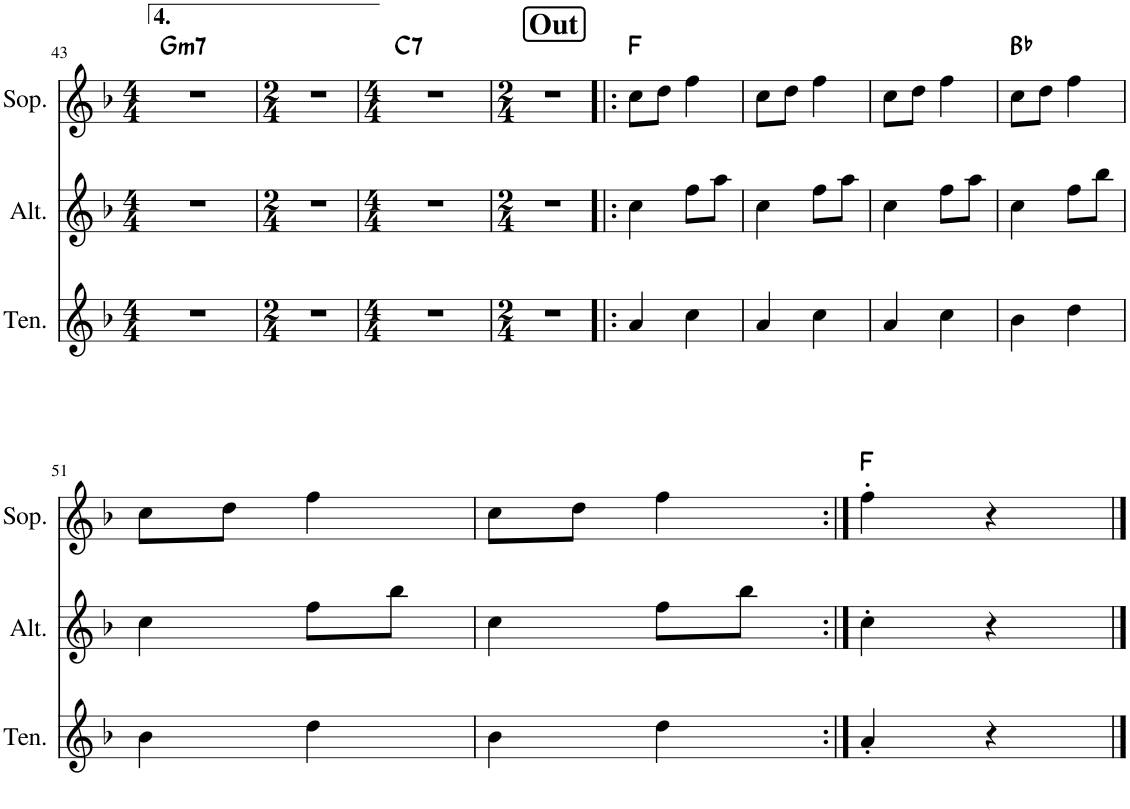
**kern	**kern	**kern	**harte
*part3	*part2	*part1	*part1
*staff3	*staff2	*staff1	*
*I"Tenor	*I"Alt	*I"Sopran	*
*I'Ten.	*I'Alt.	*I'Sop.	*
!!LO:PB:g=z
*clefG2	*clefG2	*clefG2	*
*k[b-]	*k[b-]	*k[b-]	*
*M4/4	*M4/4	*M4/4	*
=43	=43	=43	=43
!	!	!	!LO:H:kt=m7
1r	1r	1r	G:min7
=44	=44	=44	=44
*M2/4	*M2/4	*M2/4	*
2r	2r	2r	.
=45	=45	=45	=45
*M4/4	*M4/4	*M4/4	*
!	!	!	!LO:H:kt=7
1r	1r	1r	C:7
=46	=46	=46	=46
*M2/4	*M2/4	*M2/4	*
2r	2r	2r	.
!!LO:REH:place=s1:a:B:cj:fs=14:t=Out
=47!|:	=47!|:	=47!|:	=47!|:
4a/	4cc\	8cc\L	F:maj
.	.	8dd\J	.
4cc\	8ff\L	4ff\	.
.	8aa\J	.	.
=48	=48	=48	=48
4a/	4cc\	8cc\L	.
.	.	8dd\J	.
4cc\	8ff\L	4ff\	.
.	8aa\J	.	.
=49	=49	=49	=49
4a/	4cc\	8cc\L	.
.	.	8dd\J	.
4cc\	8ff\L	4ff\	.
.	8aa\J	.	.
=50	=50	=50	=50
4b-\	4cc\	8cc\L	Bb:maj
.	.	8dd\J	.
4dd\	8ff\L	4ff\	.
.	8bb-\J	.	.
!!LO:LB:g=z
=51	=51	=51	=51
4b-\	4cc\	8cc\L	.
.	.	8dd\J	.
4dd\	8ff\L	4ff\	.
.	8bb-\J	.	.
=52	=52	=52	=52
4b-\	4cc\	8cc\L	.
.	.	8dd\J	.
4dd\	8ff\L	4ff\	.
.	8bb-\J	.	.
=53:|!	=53:|!	=53:|!	=53:|!
4a'/	4cc'\	4ff'\	F:maj
4r	4r	4r	.
==	==	==	==
*-	*-	*-	*-
